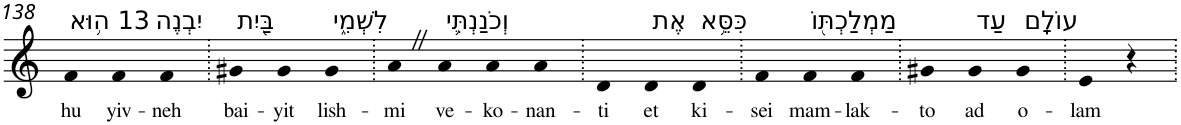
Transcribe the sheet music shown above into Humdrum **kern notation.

**kern	**text
*part1	*part1
*staff1	*staff1
*I"Piano	*
*I'Pno	*
!!LO:PB:g=z
*clefG2	*
*k[]	*
=138	=138
!LO:TX:a:t=13 ה֥וּא	!
!	!LO:LY:b
4f	hu
!LO:TX:a:t=יִבְנֶה	!
!	!LO:LY:b
4f	yiv-
!	!LO:LY:b
4f	-neh
=139.	=139.
!LO:TX:a:t=בַּ֖יִת	!
!	!LO:LY:b
4g#X	bai-
!	!LO:LY:b
4g#	-yit
!LO:TX:a:t=לִשְׁמִ֑י	!
!	!LO:LY:b
4g#	lish-
=140.	=140.
!	!LO:LY:b
4aZ	-mi
!LO:TX:a:t=וְכֹנַנְתִּ֛י	!
!	!LO:LY:b
4a	ve-
!	!LO:LY:b
4a	-ko-
!	!LO:LY:b
4a	-nan-
=141.	=141.
!	!LO:LY:b
4d	-ti
!LO:TX:a:t=אֶת	!
!	!LO:LY:b
4d	et
!LO:TX:a:t=כִּסֵּ֥א	!
!	!LO:LY:b
4d	ki-
=142.	=142.
!	!LO:LY:b
4f	-sei
!LO:TX:a:t=מַמְלַכְתּ֖וֹ	!
!	!LO:LY:b
4f	mam-
!	!LO:LY:b
4f	-lak-
=143.	=143.
!	!LO:LY:b
4g#X	-to
!LO:TX:a:t=עַד	!
!	!LO:LY:b
4g#	ad
!LO:TX:a:t=עוֹלָֽם	!
!	!LO:LY:b
4g#	o-
=144.	=144.
!	!LO:LY:b
4e	-lam
4r	.
=.	=.
*-	*-
